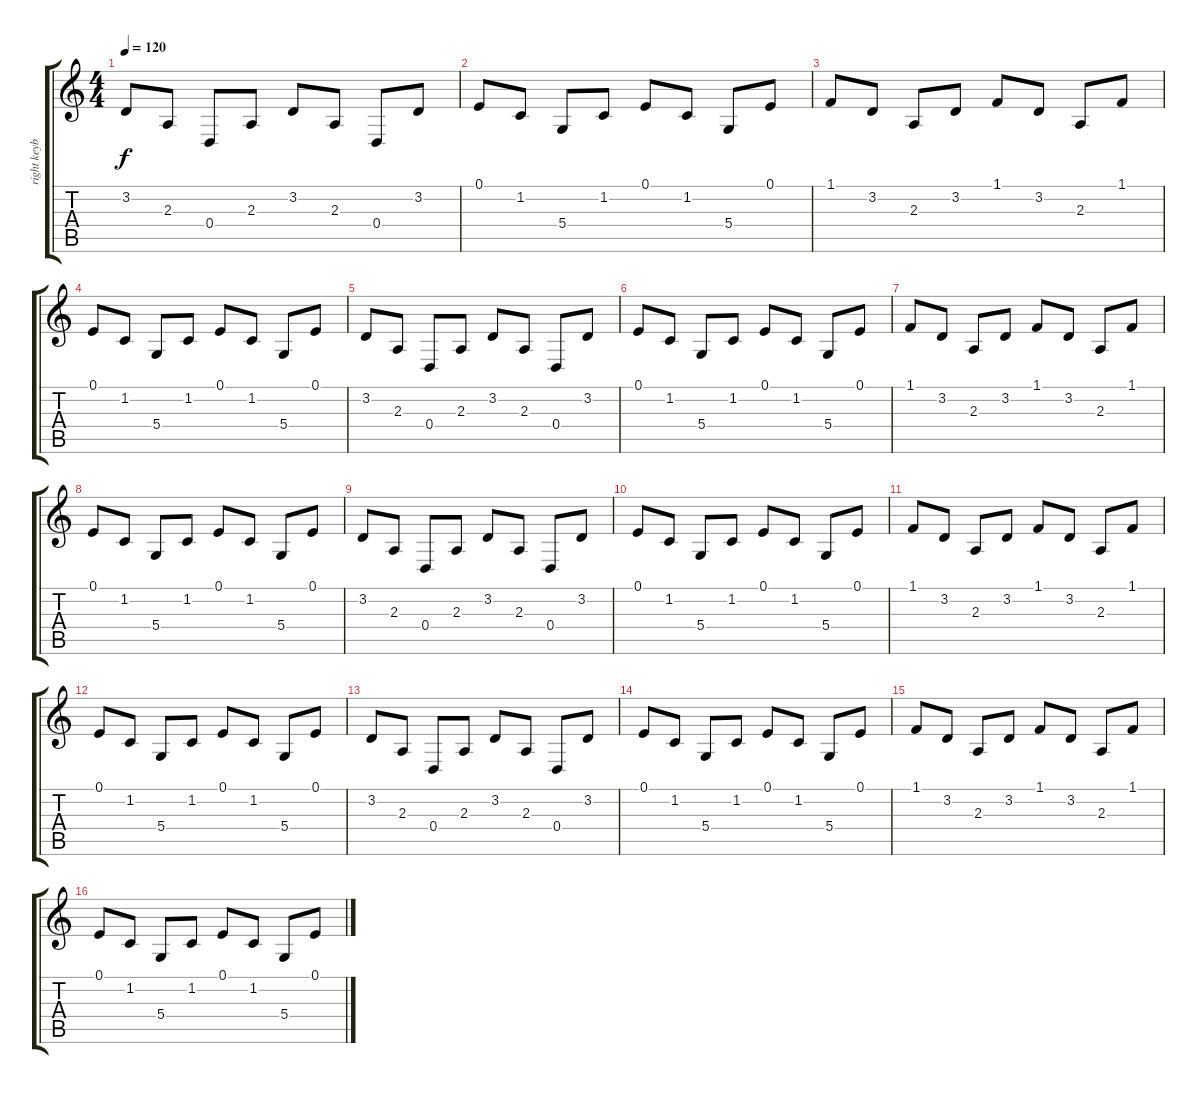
\track ("right keyboard hand (piano) - Alex" "right keyb") {instrument acousticgrandpiano}
\staff {score tabs}
\tuning (E4 B3 G3 D3 A2 E2) {hide}
\ts (4 4)
\tempo 120
\clef g2
\ks c
3.2.8{dy f volume 16} 2.3.8 0.4.8 2.3.8 3.2.8 2.3.8 0.4.8 3.2.8 |
0.1.8 1.2.8 5.4.8 1.2.8 0.1.8 1.2.8 5.4.8 0.1.8 |
1.1.8 3.2.8 2.3.8 3.2.8 1.1.8 3.2.8 2.3.8 1.1.8 |
0.1.8 1.2.8 5.4.8 1.2.8 0.1.8 1.2.8 5.4.8 0.1.8 |
3.2.8{volume 16} 2.3.8 0.4.8 2.3.8 3.2.8 2.3.8 0.4.8 3.2.8 |
0.1.8 1.2.8 5.4.8 1.2.8 0.1.8 1.2.8 5.4.8 0.1.8 |
1.1.8 3.2.8 2.3.8 3.2.8 1.1.8 3.2.8 2.3.8 1.1.8 |
0.1.8 1.2.8 5.4.8 1.2.8 0.1.8 1.2.8 5.4.8 0.1.8 |
3.2.8{volume 16} 2.3.8 0.4.8 2.3.8 3.2.8 2.3.8 0.4.8 3.2.8 |
0.1.8 1.2.8 5.4.8 1.2.8 0.1.8 1.2.8 5.4.8 0.1.8 |
1.1.8 3.2.8 2.3.8 3.2.8 1.1.8 3.2.8 2.3.8 1.1.8 |
0.1.8 1.2.8 5.4.8 1.2.8 0.1.8 1.2.8 5.4.8 0.1.8 |
3.2.8{volume 16} 2.3.8 0.4.8 2.3.8 3.2.8 2.3.8 0.4.8 3.2.8 |
0.1.8 1.2.8 5.4.8 1.2.8 0.1.8 1.2.8 5.4.8 0.1.8 |
1.1.8 3.2.8 2.3.8 3.2.8 1.1.8 3.2.8 2.3.8 1.1.8 |
0.1.8 1.2.8 5.4.8 1.2.8 0.1.8 1.2.8 5.4.8 0.1.8
